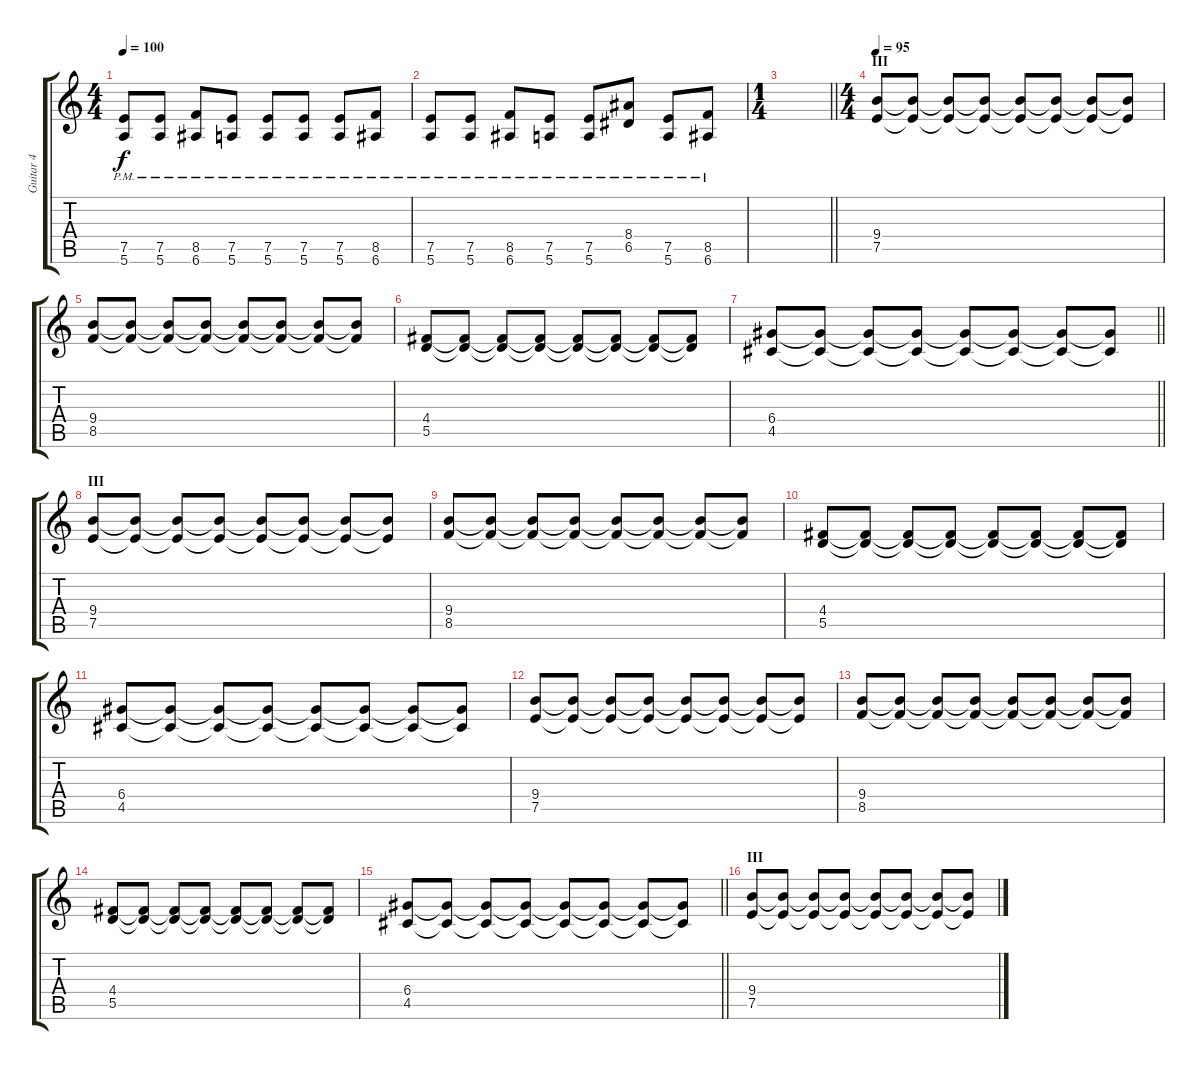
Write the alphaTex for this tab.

\track ("Guitar 4" "Guitar 4") {instrument overdrivenguitar}
\staff {score tabs}
\tuning (E4 B3 G3 D3 A2 E2) {hide}
\ts (4 4)
\tempo 100
\clef g2
\ks c
(7.5{pm} 5.6{pm}).8{dy f} (7.5{pm} 5.6{pm}).8 (8.5{pm} 6.6{pm}).8 (7.5{pm} 5.6{pm}).8 (7.5{pm} 5.6{pm}).8 (7.5{pm} 5.6{pm}).8 (7.5{pm} 5.6{pm}).8 (8.5{pm} 6.6{pm}).8 |
(7.5{pm} 5.6{pm}).8 (7.5{pm} 5.6{pm}).8 (8.5{pm} 6.6{pm}).8 (7.5{pm} 5.6{pm}).8 (7.5{pm} 5.6{pm}).8 (8.4{pm} 6.5{pm}).8 (7.5{pm} 5.6{pm}).8 (8.5{pm} 6.6{pm}).8 |
\ts (1 4)
\barLineRight lightlight
|
\ts (4 4)
\section ("" "III")
\tempo 95
(9.4 7.5).8 (9.4{t} 7.5{t}).8 (9.4{t} 7.5{t}).8 (9.4{t} 7.5{t}).8 (9.4{t} 7.5{t}).8 (9.4{t} 7.5{t}).8 (9.4{t} 7.5{t}).8 (9.4{t} 7.5{t}).8 |
(9.4 8.5).8 (9.4{t} 8.5{t}).8 (9.4{t} 8.5{t}).8 (9.4{t} 8.5{t}).8 (9.4{t} 8.5{t}).8 (9.4{t} 8.5{t}).8 (9.4{t} 8.5{t}).8 (9.4{t} 8.5{t}).8 |
(4.4 5.5).8 (4.4{t} 5.5{t}).8 (4.4{t} 5.5{t}).8 (4.4{t} 5.5{t}).8 (4.4{t} 5.5{t}).8 (4.4{t} 5.5{t}).8 (4.4{t} 5.5{t}).8 (4.4{t} 5.5{t}).8 |
\barLineRight lightlight
(6.4 4.5).8 (6.4{t} 4.5{t}).8 (6.4{t} 4.5{t}).8 (6.4{t} 4.5{t}).8 (6.4{t} 4.5{t}).8 (6.4{t} 4.5{t}).8 (6.4{t} 4.5{t}).8 (6.4{t} 4.5{t}).8 |
\section ("" "III")
(9.4 7.5).8 (9.4{t} 7.5{t}).8 (9.4{t} 7.5{t}).8 (9.4{t} 7.5{t}).8 (9.4{t} 7.5{t}).8 (9.4{t} 7.5{t}).8 (9.4{t} 7.5{t}).8 (9.4{t} 7.5{t}).8 |
(9.4 8.5).8 (9.4{t} 8.5{t}).8 (9.4{t} 8.5{t}).8 (9.4{t} 8.5{t}).8 (9.4{t} 8.5{t}).8 (9.4{t} 8.5{t}).8 (9.4{t} 8.5{t}).8 (9.4{t} 8.5{t}).8 |
(4.4 5.5).8 (4.4{t} 5.5{t}).8 (4.4{t} 5.5{t}).8 (4.4{t} 5.5{t}).8 (4.4{t} 5.5{t}).8 (4.4{t} 5.5{t}).8 (4.4{t} 5.5{t}).8 (4.4{t} 5.5{t}).8 |
(6.4 4.5).8 (6.4{t} 4.5{t}).8 (6.4{t} 4.5{t}).8 (6.4{t} 4.5{t}).8 (6.4{t} 4.5{t}).8 (6.4{t} 4.5{t}).8 (6.4{t} 4.5{t}).8 (6.4{t} 4.5{t}).8 |
(9.4 7.5).8 (9.4{t} 7.5{t}).8 (9.4{t} 7.5{t}).8 (9.4{t} 7.5{t}).8 (9.4{t} 7.5{t}).8 (9.4{t} 7.5{t}).8 (9.4{t} 7.5{t}).8 (9.4{t} 7.5{t}).8 |
(9.4 8.5).8 (9.4{t} 8.5{t}).8 (9.4{t} 8.5{t}).8 (9.4{t} 8.5{t}).8 (9.4{t} 8.5{t}).8 (9.4{t} 8.5{t}).8 (9.4{t} 8.5{t}).8 (9.4{t} 8.5{t}).8 |
(4.4 5.5).8 (4.4{t} 5.5{t}).8 (4.4{t} 5.5{t}).8 (4.4{t} 5.5{t}).8 (4.4{t} 5.5{t}).8 (4.4{t} 5.5{t}).8 (4.4{t} 5.5{t}).8 (4.4{t} 5.5{t}).8 |
\barLineRight lightlight
(6.4 4.5).8 (6.4{t} 4.5{t}).8 (6.4{t} 4.5{t}).8 (6.4{t} 4.5{t}).8 (6.4{t} 4.5{t}).8 (6.4{t} 4.5{t}).8 (6.4{t} 4.5{t}).8 (6.4{t} 4.5{t}).8 |
\section ("" "III")
(9.4 7.5).8 (9.4{t} 7.5{t}).8 (9.4{t} 7.5{t}).8 (9.4{t} 7.5{t}).8 (9.4{t} 7.5{t}).8 (9.4{t} 7.5{t}).8 (9.4{t} 7.5{t}).8 (9.4{t} 7.5{t}).8
